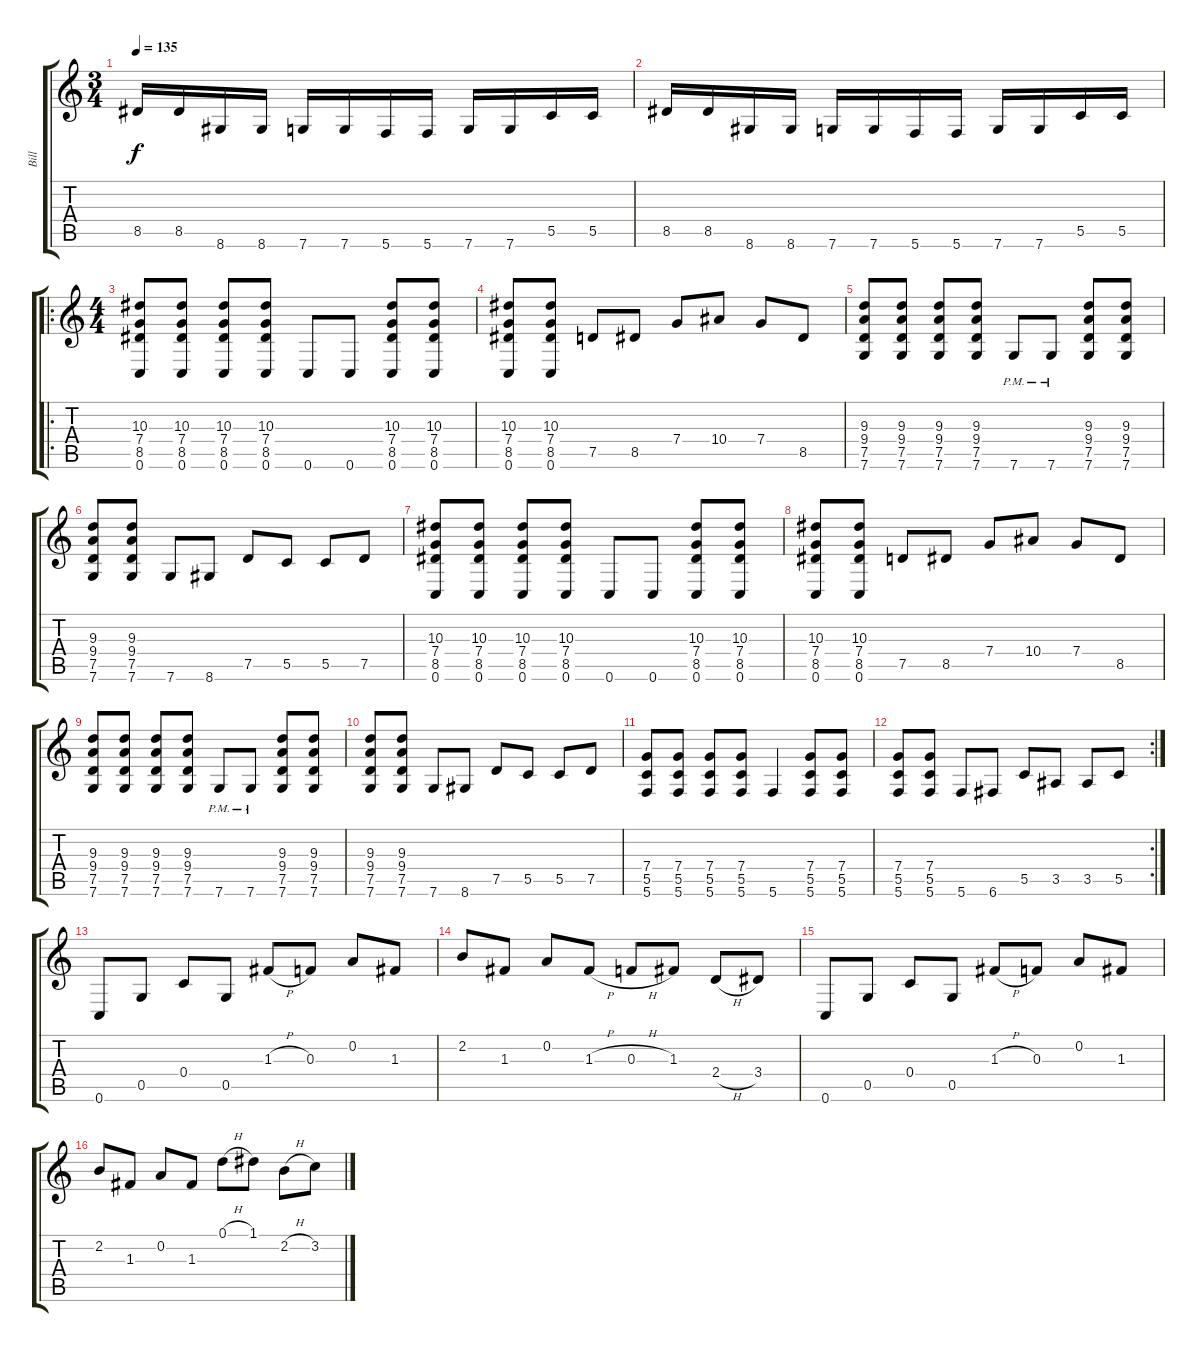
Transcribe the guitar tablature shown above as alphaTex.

\track ("Bill" "Bill") {instrument distortionguitar}
\staff {score tabs}
\tuning (D4 A3 F3 C3 G2 C2) {hide}
\ts (3 4)
\tempo 135
\clef g2
\ks c
8.5.16{dy f} 8.5.16 8.6.16 8.6.16 7.6.16 7.6.16 5.6.16 5.6.16 7.6.16 7.6.16 5.5.16 5.5.16 |
8.5.16 8.5.16 8.6.16 8.6.16 7.6.16 7.6.16 5.6.16 5.6.16 7.6.16 7.6.16 5.5.16 5.5.16 |
\ro
\ts (4 4)
(10.3 7.4 8.5 0.6).8 (10.3 7.4 8.5 0.6).8 (10.3 7.4 8.5 0.6).8 (10.3 7.4 8.5 0.6).8 0.6.8 0.6.8 (10.3 7.4 8.5 0.6).8 (10.3 7.4 8.5 0.6).8 |
(10.3 7.4 8.5 0.6).8 (10.3 7.4 8.5 0.6).8 7.5.8 8.5.8 7.4.8 10.4.8 7.4.8 8.5.8 |
(9.3 9.4 7.5 7.6).8 (9.3 9.4 7.5 7.6).8 (9.3 9.4 7.5 7.6).8 (9.3 9.4 7.5 7.6).8 7.6{pm}.8 7.6{pm}.8 (9.3 9.4 7.5 7.6).8 (9.3 9.4 7.5 7.6).8 |
(9.3 9.4 7.5 7.6).8 (9.3 9.4 7.5 7.6).8 7.6.8 8.6.8 7.5.8 5.5.8 5.5.8 7.5.8 |
(10.3 7.4 8.5 0.6).8 (10.3 7.4 8.5 0.6).8 (10.3 7.4 8.5 0.6).8 (10.3 7.4 8.5 0.6).8 0.6.8 0.6.8 (10.3 7.4 8.5 0.6).8 (10.3 7.4 8.5 0.6).8 |
(10.3 7.4 8.5 0.6).8 (10.3 7.4 8.5 0.6).8 7.5.8 8.5.8 7.4.8 10.4.8 7.4.8 8.5.8 |
(9.3 9.4 7.5 7.6).8 (9.3 9.4 7.5 7.6).8 (9.3 9.4 7.5 7.6).8 (9.3 9.4 7.5 7.6).8 7.6{pm}.8 7.6{pm}.8 (9.3 9.4 7.5 7.6).8 (9.3 9.4 7.5 7.6).8 |
(9.3 9.4 7.5 7.6).8 (9.3 9.4 7.5 7.6).8 7.6.8 8.6.8 7.5.8 5.5.8 5.5.8 7.5.8 |
(7.4 5.5 5.6).8 (7.4 5.5 5.6).8 (7.4 5.5 5.6).8 (7.4 5.5 5.6).8 5.6.4 (7.4 5.5 5.6).8 (7.4 5.5 5.6).8 |
\rc 2
(7.4 5.5 5.6).8 (7.4 5.5 5.6).8 5.6.8 6.6.8 5.5.8 3.5.8 3.5.8 5.5.8 |
0.6.8 0.5.8 0.4.8 0.5.8 1.3{h}.8 0.3.8 0.2.8 1.3.8 |
2.2.8 1.3.8 0.2.8 1.3{h}.8 0.3{h}.8 1.3.8 2.4{h}.8 3.4.8 |
0.6.8 0.5.8 0.4.8 0.5.8 1.3{h}.8 0.3.8 0.2.8 1.3.8 |
2.2.8 1.3.8 0.2.8 1.3.8 0.1{h}.8 1.1.8 2.2{h}.8 3.2.8
